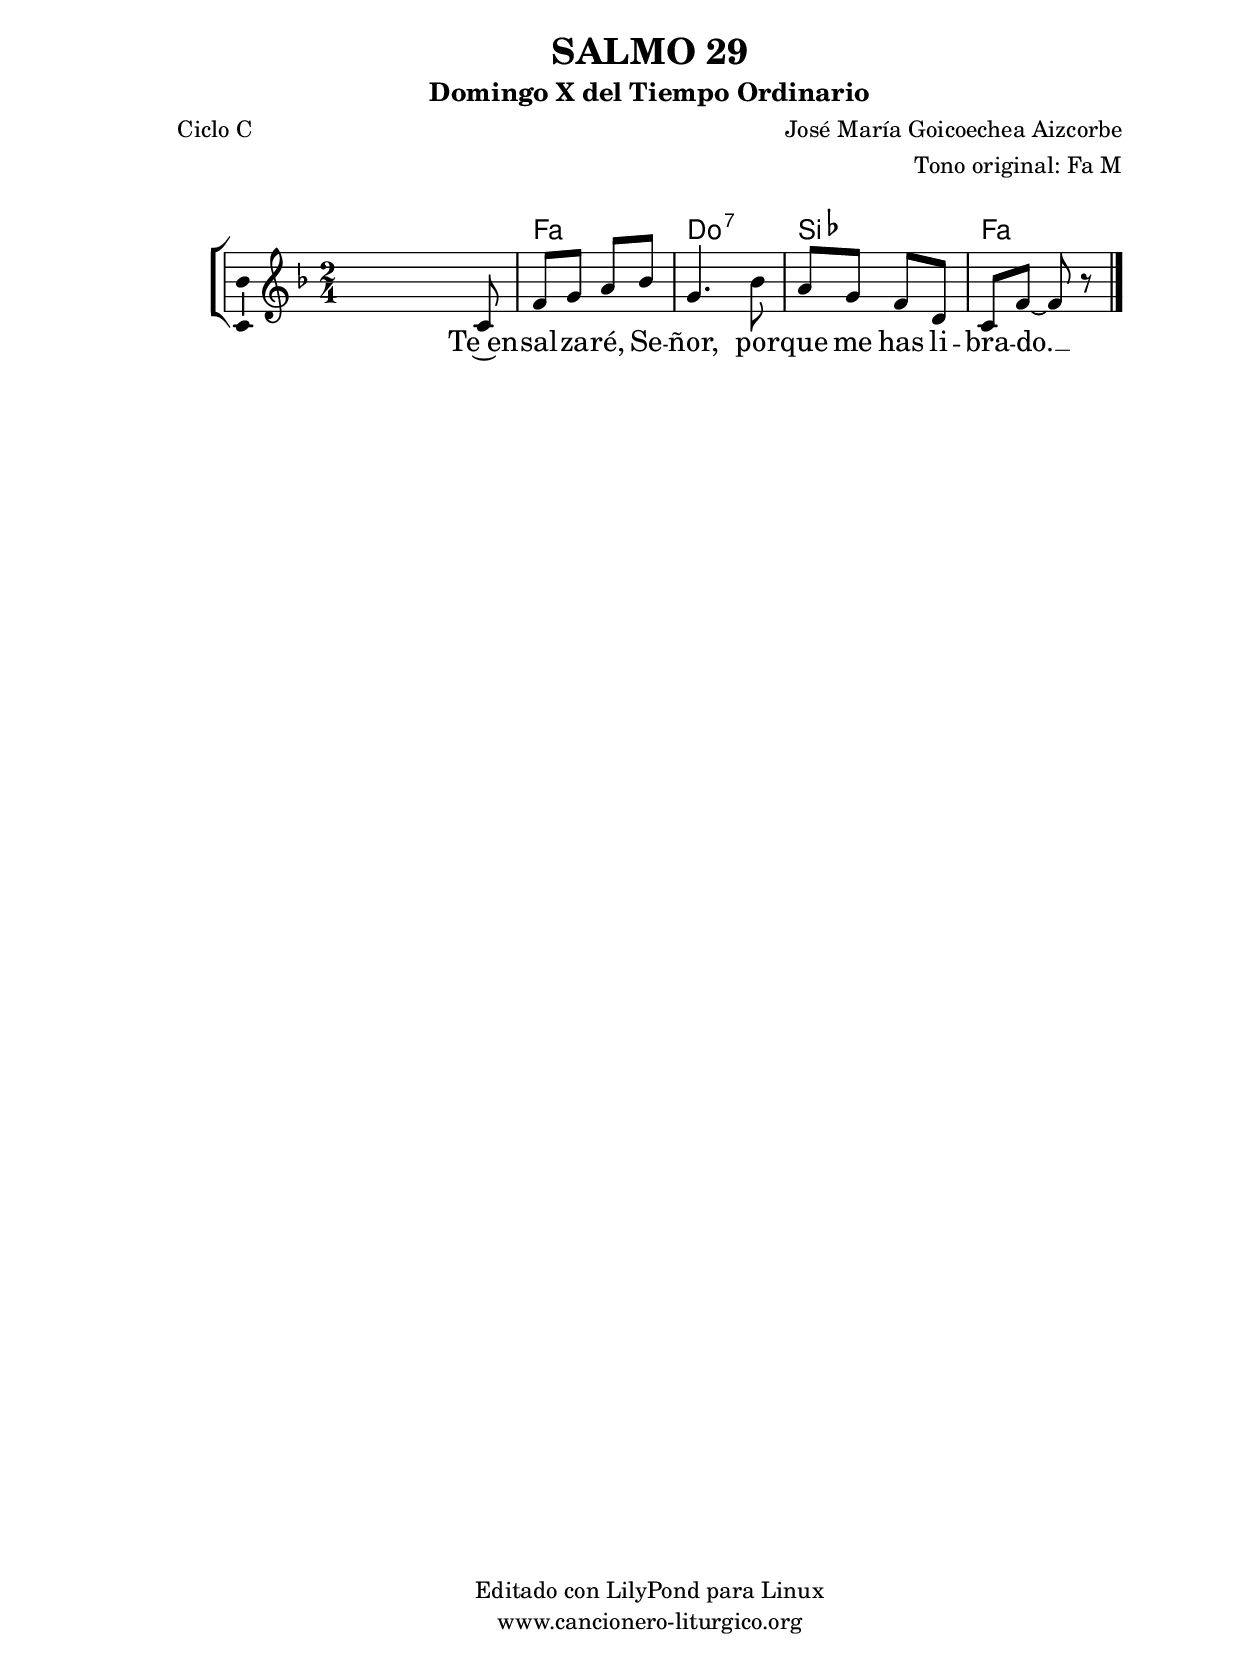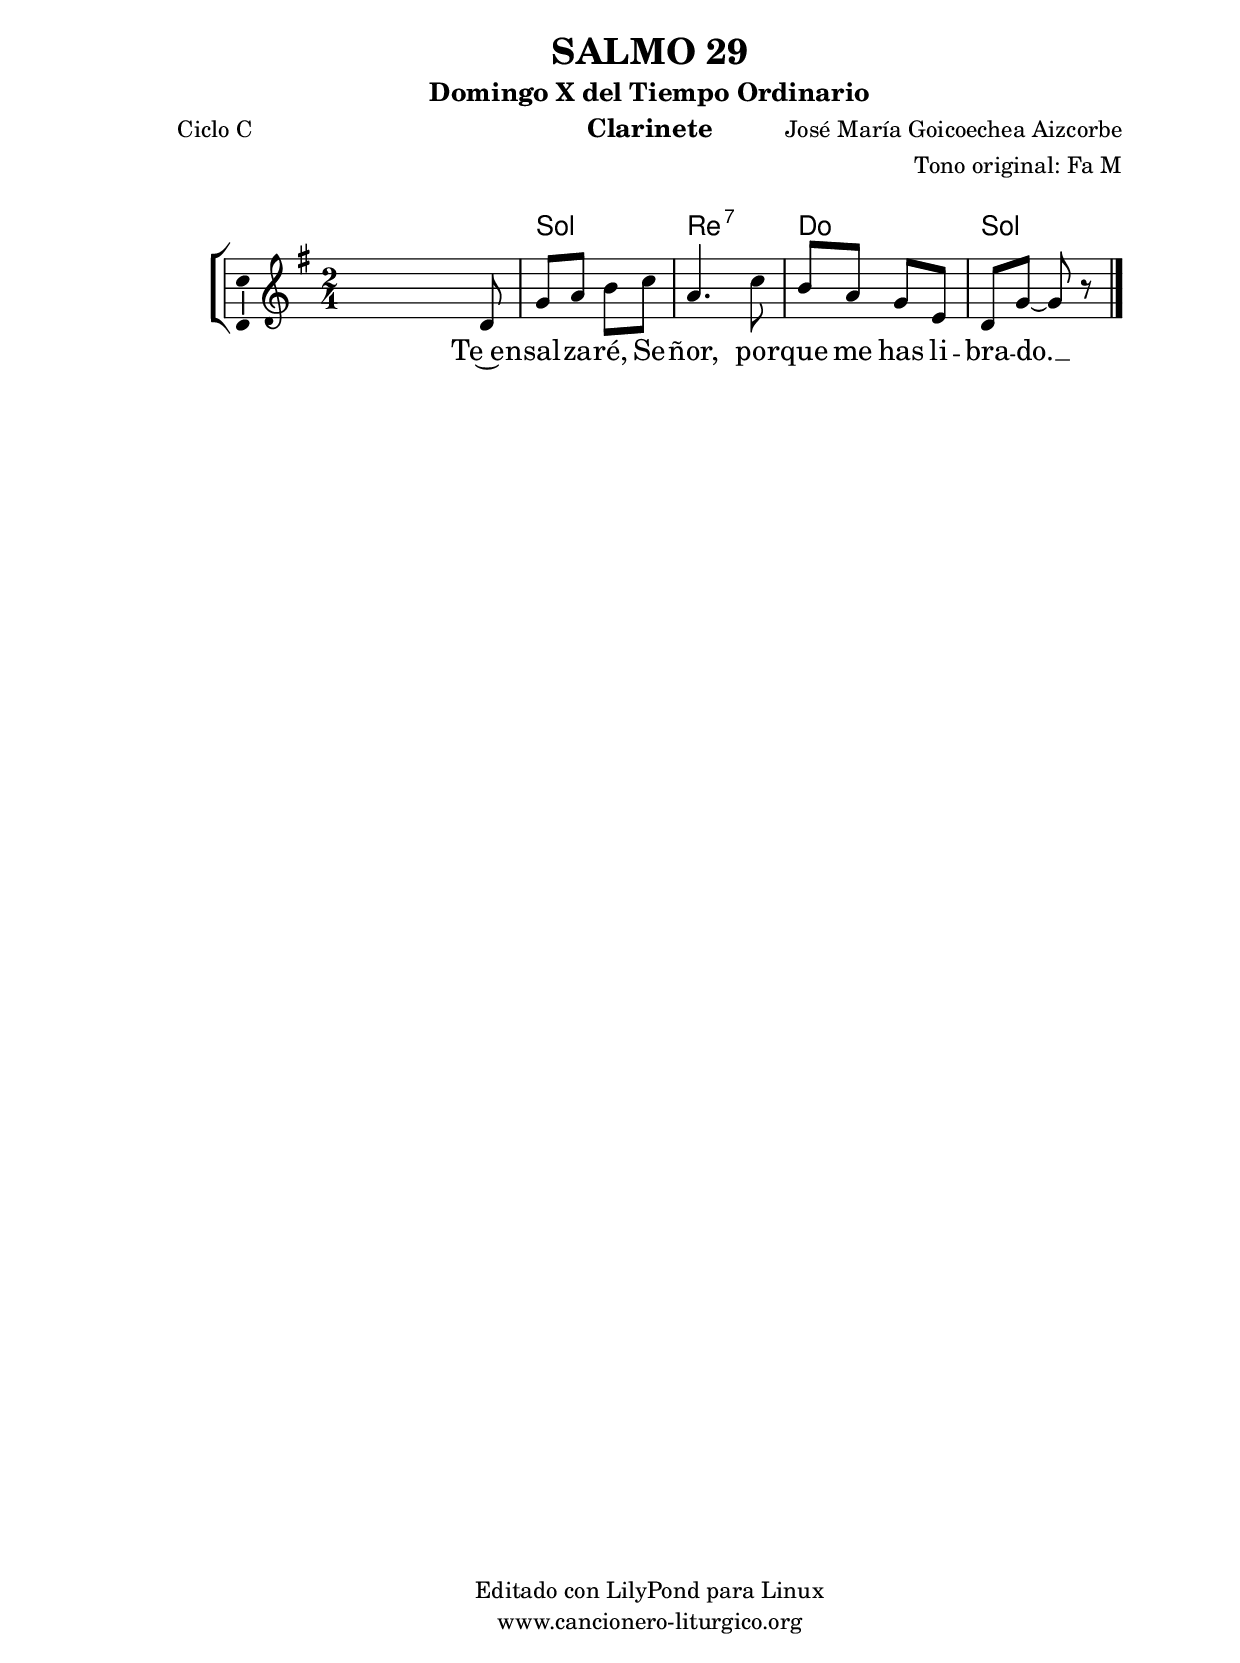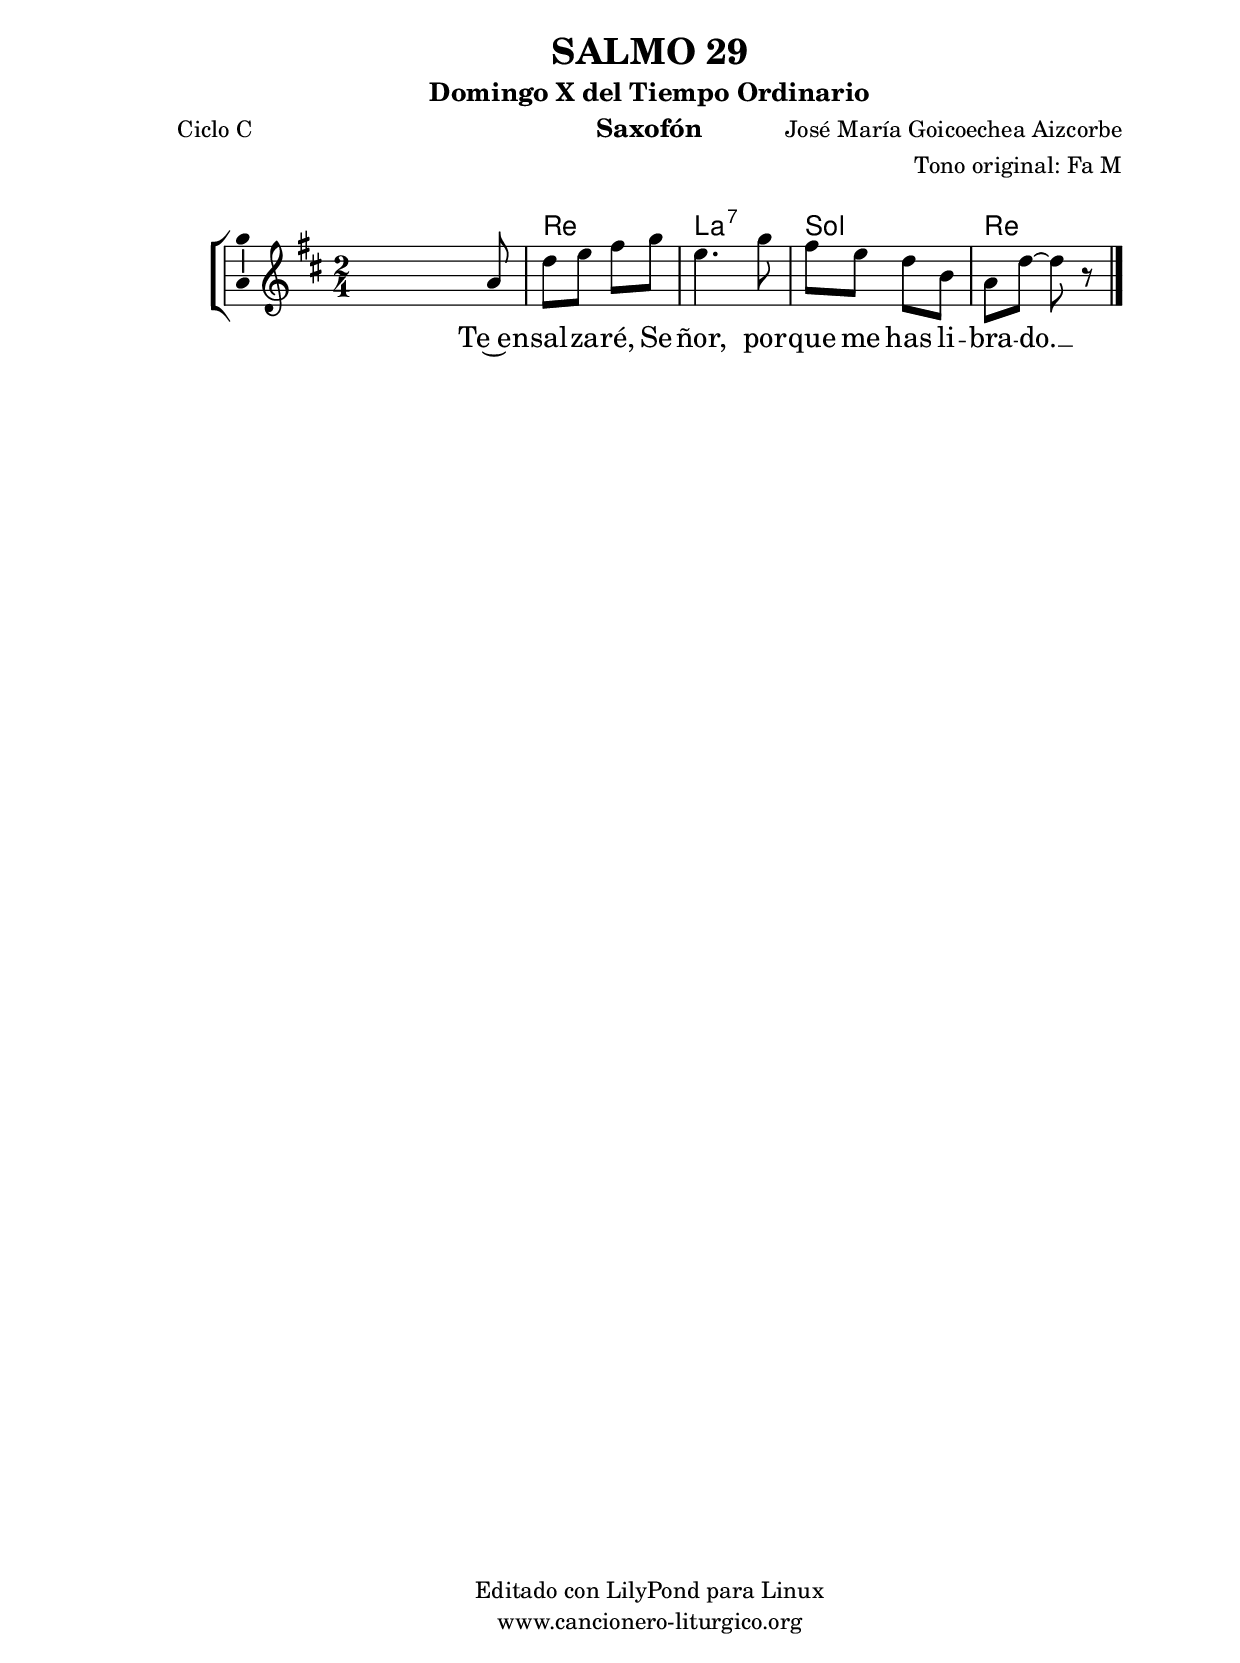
%
%para convertir .midi en .wav:
%timidity filename.midi -Ow -o finename.wav
%
%
%Para convertir de .wav a .mp3:
%lame -h -m j filename.wav
%
%
%para escuchar el midi:
%timidity nombrefichero.midi
%


%versión de lilypond para la que se ha escrito esta partitura:
\version "2.16.0"

	%Tamaño papel
	#(set-default-paper-size "a4")
	%Tamaño partitura
	#(set-global-staff-size 20)
	%No responde al pulsar sobre una nota
	#(ly:set-option 'point-and-click #f)

%parámetros del encabezamiento:
\header {
	title = "SALMO 29"
	subtitle = "Domingo X del Tiempo Ordinario"
	composer = "José María Goicoechea Aizcorbe"
	poet = "Ciclo C"
	meter = ""
	arranger = "Tono original: Fa M"
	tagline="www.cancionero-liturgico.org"
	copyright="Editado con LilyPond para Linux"
	tiempo = "Ordinario"
	usos = "Salmo"
	letra = "Te ensalzaré, Señor, porque me has librado."
	}

%parámetros asociados al papel:
\paper  {
	oddHeaderMarkup = \markup {\fill-line { \on-the-fly #not-first-page \fromproperty #'header:title \on-the-fly #not-first-page \fromproperty #'header:composer }}
	evenHeaderMarkup = \markup {\fill-line { \fromproperty #'header:composer \fromproperty #'header:title }}
	#(set-paper-size "a4")
	print-page-number = ##f
	first-page-number = 1
	print-first-page-number = ##f
%	head-separation = 3.0 \cm
	top-margin = 2.0 \cm
	bottom-margin = 0.5\cm
%%%	bottom-margin = -1.0\cm
	left-margin = 3.0 \cm
	line-width = 16.0 \cm 
	indent = 8\mm
	interscoreline = 2.\mm
	between-system-space = 15\mm
%	para que las partituras no llenen la hoja:
	ragged-bottom = ##t
%	idem para la última hoja:
	ragged-last-bottom = ##f
%	para que las partituras llenen el ancho del papel:
	ragged-last = ##f
	after-title-space = 2.5 \cm
%page-count=1
%system-count=8

	%Flexible Vertical Spacing
%	markup-markup-spacing =
%	#'((basic-distance . 15) (minimum-distance . 15) (padding . 3))
	markup-system-spacing =
	#'((basic-distance . 15) (minimum-distance . 15) (padding . 3))
	system-system-spacing =
	#'((basic-distance . 15) (minimum-distance . 15) (padding . 3))
	score-system-spacing =
	#'((basic-distance . 15) (minimum-distance . 15) (padding . 5))
%	top-system-spacing = % header
%	#'((basic-distance . 8) (minimum-distance . 0) (padding . 3))
%	top-markup-spacing =
%	#'((basic-distance . 20) (minimum-distance . 20) (padding . 3))
	last-bottom-spacing = % footer
	#'((basic-distance . 5) (minimum-distance . 5) (padding . 3))
%	score-markup-spacing =
%	#'((basic-distance . 16) (minimum-distance . 13) (padding . 3))

	}


%parámetros que afectan a toda la partitura:
global =  {
	%clave de sol (G):
	\clef G
	%armadura:
%	\transpose f a
	\key f \major
	\tempo 4=70
	\set Score.tempoHideNote = ##t
	}


acordes = {
	\italianChords
	\chordmode {
%	\transpose f a
{

s2
f2 c:7 bes f

	}
	}
}

melodia = 
%	\transpose f a
{
	\relative c'{
	\time 2/4

s4 s8 c8
f8 g a bes
g4. bes8
a8 g f d
c8 f~f r8

	\bar "|."
	}
	}


texto = \lyricmode {
Te~en -- sal -- za -- ré, Se -- ñor, por -- que me has li -- bra -- do. __
	}


acordesStaff = \context ChordNames = acordesStaff <<
	\set chordChanges = ##t
	\acordes
	>>


vozStaff = \context Voice = vozStaff
\with {\consists "Ambitus_engraver"}
<<
%	\set Staff.instrumentName = ""
%	\set Staff.shortInstrumentName = ""
%	\set Staff.midiInstrument = #"clarinet"
%	\set Staff.midiInstrument = #"cello"
%	\set Staff.midiInstrument = #"flute"
	\set Staff.midiInstrument = #"electric guitar (jazz)"
%	\set Staff.midiInstrument = #"english horn"
%	\set Staff.midiInstrument = #"violin"
%	\set Staff.midiInstrument = #"glockenspiel"
	\set Staff.midiMinimumVolume = #0.7
	\set Staff.midiMaximumVolume = #0.9
	\global
	\melodia
	>>


textoStaff = \context Lyrics = textoStaff <<
	\lyricsto vozStaff \texto
	>>

\book {
	\score {
		\context ChoirStaff {
			\override StaffGroup.SystemStartBracket #'collapse-height = #1
			\override Score.SystemStartBar #'collapse-height = #1
			<<
			\acordesStaff
			\vozStaff
			\textoStaff
			>>
			}
		\layout {
	    		\context {
				\Lyrics
				\override LyricText #'font-size = #2
				}
	   		 \context {
				\Score
				%fontSize = #3
				\override StaffSymbol #'staff-space = #(magstep +3)
				%\override Beam #'thickness = #0.55
				%\override SpacingSpanner #'spacing-increment = #1.0
				%\override Slur #'height-limit = #1.5
				}
			}
		}
	\score {
		\unfoldRepeats
		\context ChoirStaff {
			<<
			\acordesStaff
			\vozStaff
			>>
			}
		\midi {
	  		\context {
	  			\Score
				tempoWholesPerMinute = #(ly:make-moment 70 4)
				}
			}
		}
	}

%Partitura para clarinete
#(define output-suffix "C")
\book {
	\header{
		instrument = "Clarinete"
		}
	\score {
		\context ChoirStaff {
			\override StaffGroup.SystemStartBracket #'collapse-height = #1
			\override Score.SystemStartBar #'collapse-height = #1
\transpose c d
			<<
			\acordesStaff
			\vozStaff
			\textoStaff
			>>
			}
		\layout {
	    		\context {
				\Lyrics
				\override LyricText #'font-size = #2
				}
	   		 \context {
				\Score
				%fontSize = #3
				\override StaffSymbol #'staff-space = #(magstep +3)
				%\override Beam #'thickness = #0.55
				%\override SpacingSpanner #'spacing-increment = #1.0
				%\override Slur #'height-limit = #1.5
				}
			}
		}
	}

%Partitura para saxofón
#(define output-suffix "S")
\book {
	\header{
		instrument = "Saxofón"
		}
	\score {
		\context ChoirStaff {
			\override StaffGroup.SystemStartBracket #'collapse-height = #1
			\override Score.SystemStartBar #'collapse-height = #1
\transpose c a
			<<
			\acordesStaff
			\vozStaff
			\textoStaff
			>>
			}
		\layout {
	    		\context {
				\Lyrics
				\override LyricText #'font-size = #2
				}
	   		 \context {
				\Score
				%fontSize = #3
				\override StaffSymbol #'staff-space = #(magstep +3)
				%\override Beam #'thickness = #0.55
				%\override SpacingSpanner #'spacing-increment = #1.0
				%\override Slur #'height-limit = #1.5
				}
			}
		}
	}

